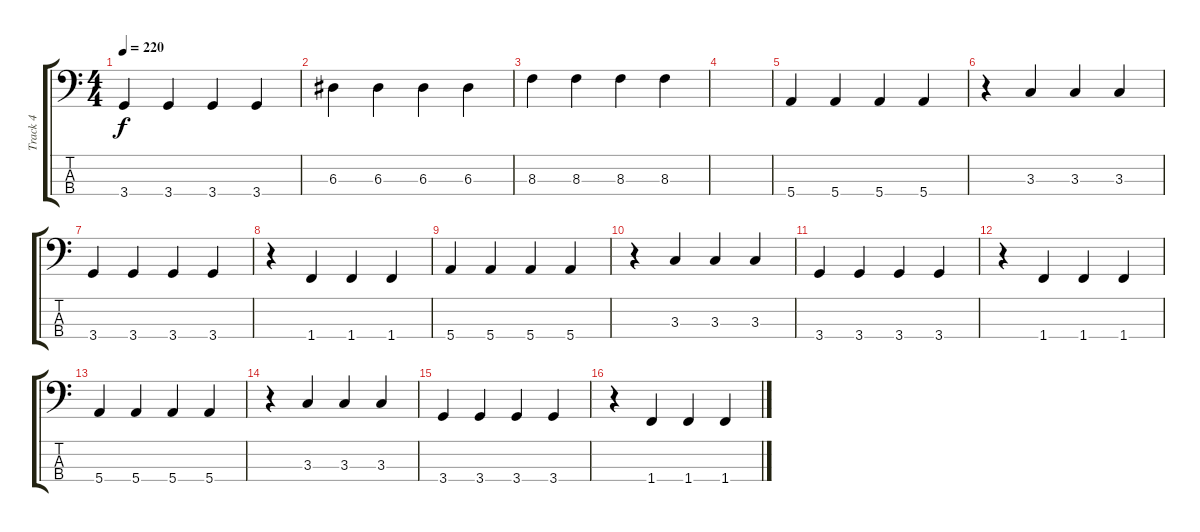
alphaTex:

\track ("Track 4" "Track 4") {instrument electricbassfinger}
\staff {score tabs}
\tuning (G2 D2 A1 E1) {hide}
\ts (4 4)
\tempo 220
\clef f4
\ks c
3.4.4{dy f} 3.4.4 3.4.4 3.4.4 |
6.3.4 6.3.4 6.3.4 6.3.4 |
8.3.4 8.3.4 8.3.4 8.3.4 |
|
5.4.4 5.4.4 5.4.4 5.4.4 |
r.4 3.3.4 3.3.4 3.3.4 |
3.4.4 3.4.4 3.4.4 3.4.4 |
r.4 1.4.4 1.4.4 1.4.4 |
5.4.4 5.4.4 5.4.4 5.4.4 |
r.4 3.3.4 3.3.4 3.3.4 |
3.4.4 3.4.4 3.4.4 3.4.4 |
r.4 1.4.4 1.4.4 1.4.4 |
5.4.4 5.4.4 5.4.4 5.4.4 |
r.4 3.3.4 3.3.4 3.3.4 |
3.4.4 3.4.4 3.4.4 3.4.4 |
r.4 1.4.4 1.4.4 1.4.4
